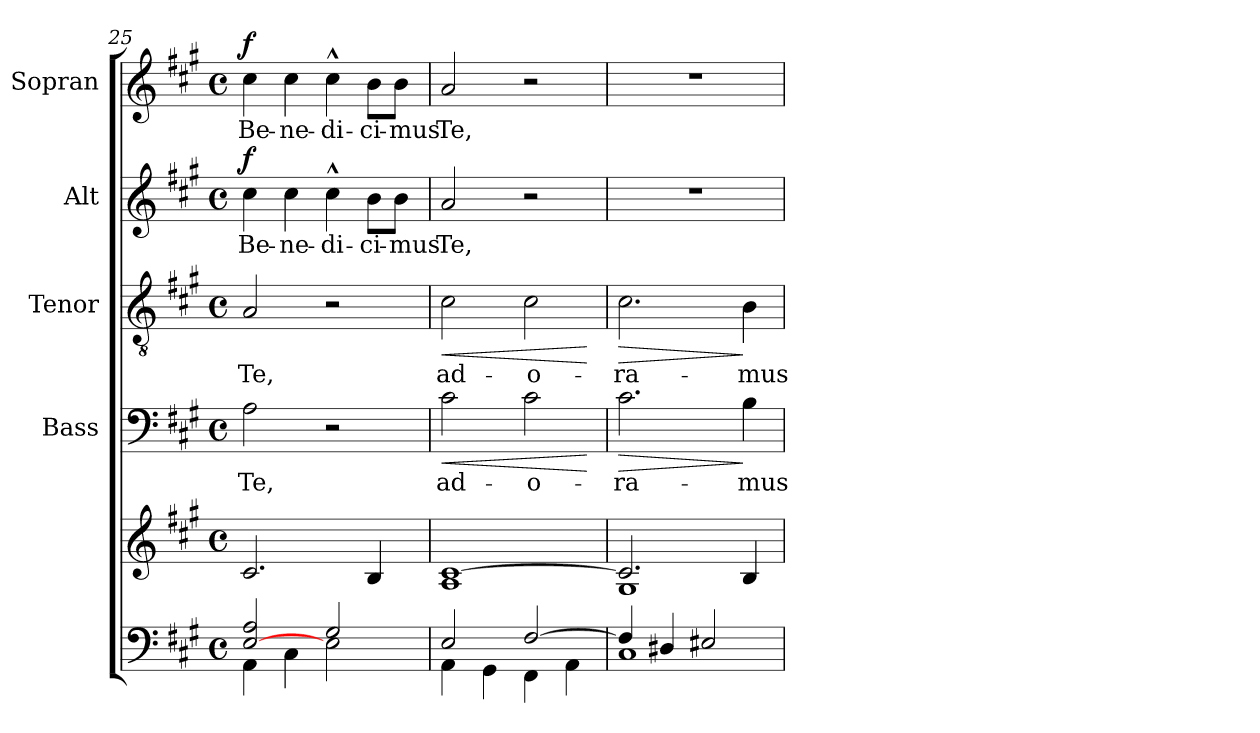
**kern	**kern	**kern	**text	**dynam	**kern	**text	**dynam	**kern	**text	**dynam	**kern	**text	**dynam
*part5	*part5	*part4	*part4	*part4	*part3	*part3	*part3	*part2	*part2	*part2	*part1	*part1	*part1
*staff6	*staff5	*staff4	*staff4	*staff4	*staff3	*staff3	*staff3	*staff2	*staff2	*staff2	*staff1	*staff1	*staff1
*	*	*I"Bass	*	*	*I"Tenor	*	*	*I"Alt	*	*	*I"Sopran	*	*
*	*	*I'B.	*	*	*I'T.	*	*	*I'A.	*	*	*I'S.	*	*
!!LO:LB:g=z
*clefF4	*clefG2	*clefF4	*	*	*clefGv2	*	*	*clefG2	*	*	*clefG2	*	*
*k[f#c#g#]	*k[f#c#g#]	*k[f#c#g#]	*	*	*k[f#c#g#]	*	*	*k[f#c#g#]	*	*	*k[f#c#g#]	*	*
*A:	*A:	*A:	*	*	*A:	*	*	*A:	*	*	*A:	*	*
*M4/4	*M4/4	*M4/4	*	*	*M4/4	*	*	*M4/4	*	*	*M4/4	*	*
*met(c)	*met(c)	*met(c)	*	*	*met(c)	*	*	*met(c)	*	*	*met(c)	*	*
=25	=25	=25	=25	=25	=25	=25	=25	=25	=25	=25	=25	=25	=25
*^	*	*	*	*	*	*	*	*	*	*	*	*	*
!	!	!	!	!LO:LY:b	!	!	!LO:LY:b	!	!	!LO:LY:b	!LO:DY:a	!	!LO:LY:b	!LO:DY:a
[>2E/ 2A/	4AA\	2.c#/	2A\	Te,	.	2A/	Te,	.	4cc#\	Be-	f	4cc#\	Be-	f
!	!	!	!	!	!	!	!	!	!	!LO:LY:b	!	!	!LO:LY:b	!
.	4C#\	.	.	.	.	.	.	.	4cc#\	-ne-	.	4cc#\	-ne-	.
!	!	!	!	!	!	!	!	!	!	!LO:LY:b	!	!	!LO:LY:b	!
2G#/	2E\	.	2r	.	.	2r	.	.	4cc#^^>\	-di-	.	4cc#^^>\	-di-	.
!	!	!	!	!	!	!	!	!	!	!LO:LY:b	!	!	!LO:LY:b	!
.	.	4B/	.	.	.	.	.	.	8b\L	-ci-	.	8b\L	-ci-	.
!	!	!	!	!	!	!	!	!	!	!LO:LY:b	!	!	!LO:LY:b	!
.	.	.	.	.	.	.	.	.	8b\J	-mus	.	8b\J	-mus	.
=26	=26	=26	=26	=26	=26	=26	=26	=26	=26	=26	=26	=26	=26	=26
*	*	*^	*	*	*	*	*	*	*	*	*	*	*	*
!	!	!	!	!	!LO:LY:b	!LO:HP:b	!	!LO:LY:b	!LO:HP:b	!	!LO:LY:b	!	!	!LO:LY:b	!
2E/	4AA\	[>1c#	1A	2c#\	ad-	<	2c#\	ad-	<	2a/	Te,	.	2a/	Te,	.
.	4GG#\	.	.	.	.	.	.	.	.	.	.	.	.	.	.
!	!	!	!	!	!LO:LY:b	!	!	!LO:LY:b	!	!	!	!	!	!	!
[>2F#/	4FF#\	.	.	2c#\	-o-	.	2c#\	-o-	.	2r	.	.	2r	.	.
.	4AA\	.	.	.	.	.	.	.	.	.	.	.	.	.	.
*v	*v	*	*	*	*	*	*	*	*	*	*	*	*	*	*
*	*v	*v	*	*	*	*	*	*	*	*	*	*	*	*
.	.	.	.	[	.	.	[	.	.	.	.	.	.
=27	=27	=27	=27	=27	=27	=27	=27	=27	=27	=27	=27	=27	=27
*^	*^	*	*	*	*	*	*	*	*	*	*	*	*
!	!	!	!	!	!LO:LY:b	!LO:HP:b	!	!LO:LY:b	!LO:HP:b	!	!	!	!	!	!
4F#/]	1C#	2.c#/]	1G#	2.c#\	-ra-	>	2.c#\	-ra-	>	1r	.	.	1r	.	.
4D#X/	.	.	.	.	.	.	.	.	.	.	.	.	.	.	.
2E#X/	.	.	.	.	.	.	.	.	.	.	.	.	.	.	.
!	!	!	!	!	!LO:LY:b	!	!	!LO:LY:b	!	!	!	!	!	!	!
.	.	4B/	.	4B\	-mus	]	4B\	-mus	]	.	.	.	.	.	.
*v	*v	*	*	*	*	*	*	*	*	*	*	*	*	*	*
*	*v	*v	*	*	*	*	*	*	*	*	*	*	*	*
=	=	=	=	=	=	=	=	=	=	=	=	=	=
*-	*-	*-	*-	*-	*-	*-	*-	*-	*-	*-	*-	*-	*-
